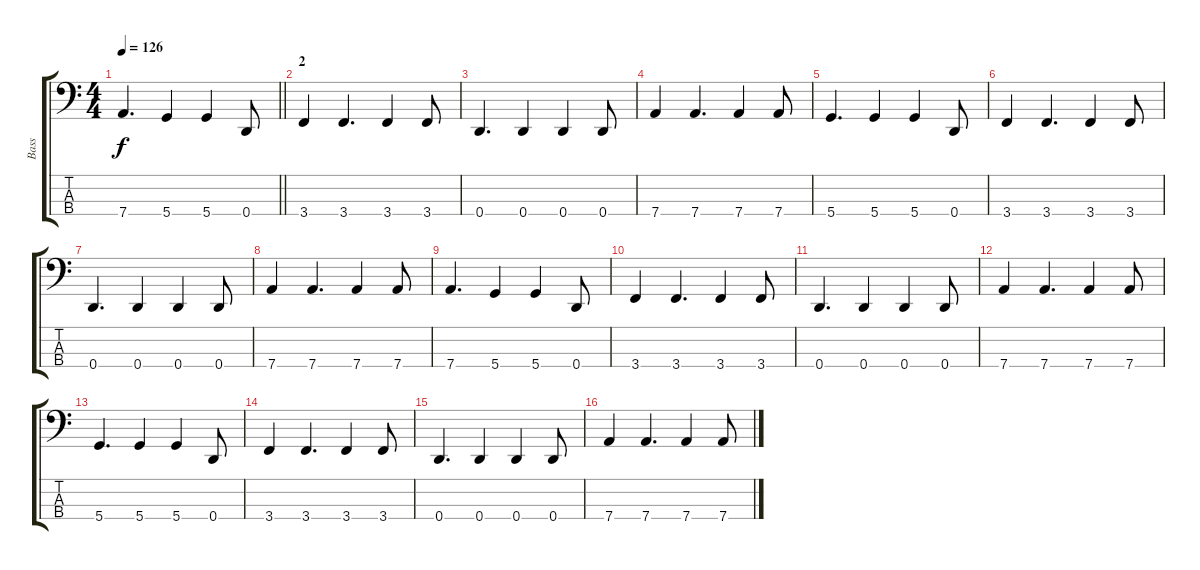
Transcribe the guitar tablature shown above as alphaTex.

\track ("Bass" "Bass") {instrument electricbassfinger}
\staff {score tabs}
\tuning (G2 D2 A1 D1) {hide}
\ts (4 4)
\tempo 126
\clef f4
\barLineRight lightlight
\ks c
7.4.4{d dy f} 5.4.4 5.4.4 0.4.8 |
\section ("" "2")
3.4.4 3.4.4{d} 3.4.4 3.4.8 |
0.4.4{d} 0.4.4 0.4.4 0.4.8 |
7.4.4 7.4.4{d} 7.4.4 7.4.8 |
5.4.4{d} 5.4.4 5.4.4 0.4.8 |
3.4.4 3.4.4{d} 3.4.4 3.4.8 |
0.4.4{d} 0.4.4 0.4.4 0.4.8 |
7.4.4 7.4.4{d} 7.4.4 7.4.8 |
7.4.4{d} 5.4.4 5.4.4 0.4.8 |
3.4.4 3.4.4{d} 3.4.4 3.4.8 |
0.4.4{d} 0.4.4 0.4.4 0.4.8 |
7.4.4 7.4.4{d} 7.4.4 7.4.8 |
5.4.4{d} 5.4.4 5.4.4 0.4.8 |
3.4.4 3.4.4{d} 3.4.4 3.4.8 |
0.4.4{d} 0.4.4 0.4.4 0.4.8 |
7.4.4 7.4.4{d} 7.4.4 7.4.8
